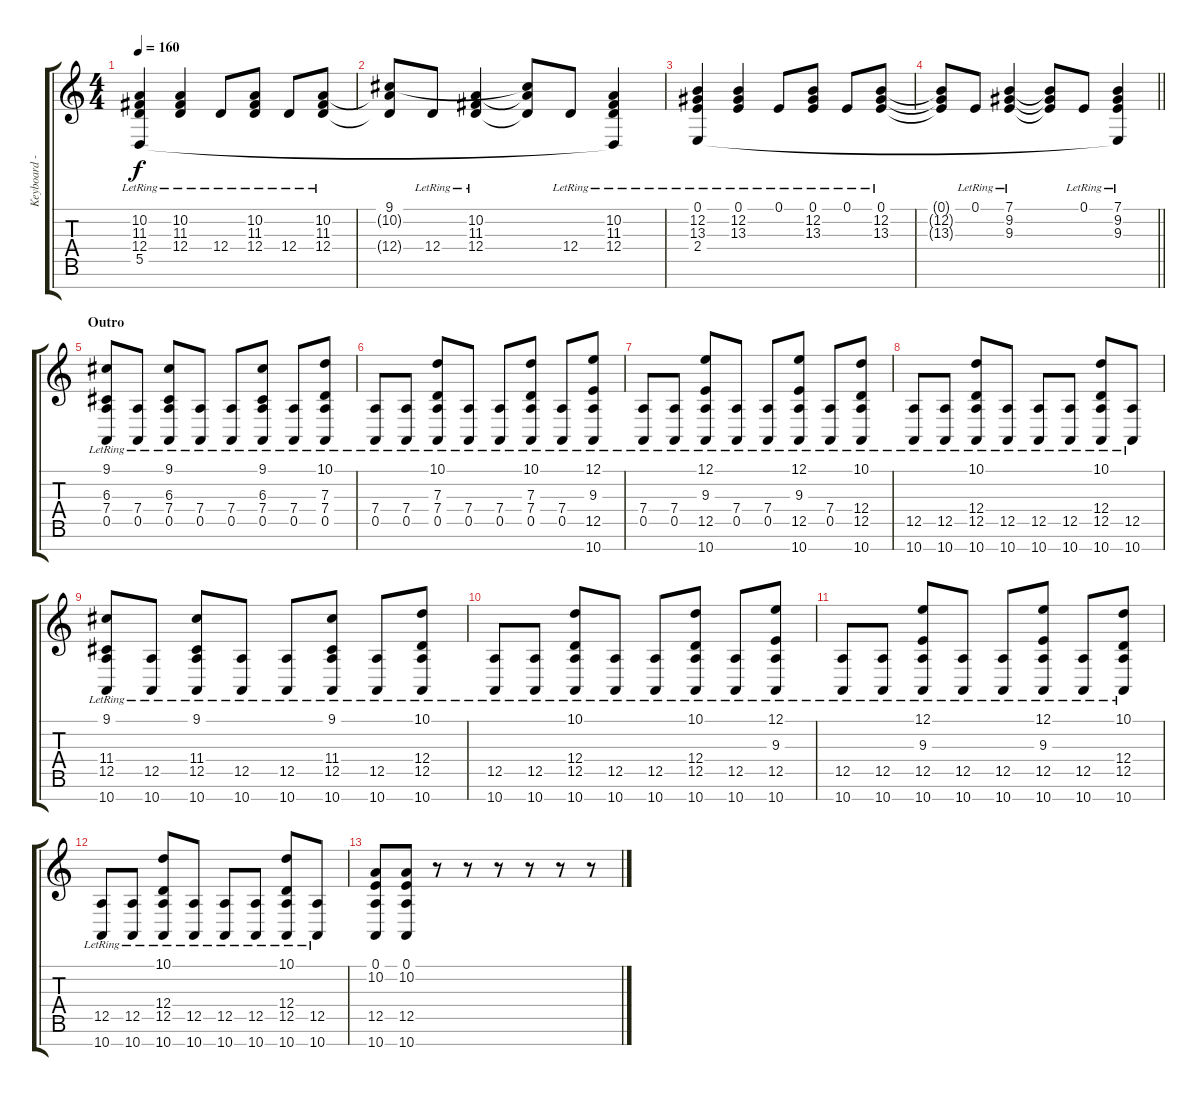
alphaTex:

\track ("Keyboard - Kevin" "Keyboard -") {instrument acousticgrandpiano}
\staff {score tabs}
\tuning (E4 B3 G3 D3 A2 E2 B1) {hide}
\ts (4 4)
\tempo 160
\clef g2
\ks c
(10.2{lr} 11.3{lr} 12.4{lr} 5.5{lr}).4{dy f} (10.2{lr} 11.3{lr} 12.4{lr}).4 12.4{lr}.8 (10.2{lr} 11.3{lr} 12.4{lr}).8 12.4{lr}.8 (10.2{lr} 11.3{lr} 12.4{lr}).8 |
(9.1{t} 10.2{t} 12.4{t}).8 12.4{lr}.8 (10.2{lr} 11.3{lr} 12.4{lr}).4 (9.1{t} 10.2{t} 12.4{t}).8 12.4{lr}.8 (10.2{lr} 11.3{lr} 12.4{lr} 5.5{t}).4 |
(0.1{lr} 12.2{lr} 13.3{lr} 2.4{lr}).4 (0.1{lr} 12.2{lr} 13.3{lr}).4 0.1{lr}.8 (0.1{lr} 12.2{lr} 13.3{lr}).8 0.1{lr}.8 (0.1{lr} 12.2{lr} 13.3{lr}).8 |
\barLineRight lightlight
(0.1{t} 12.2{t} 13.3{t}).8 0.1{lr}.8 (7.1{lr} 9.2{lr} 9.3{lr}).4 (7.1{t} 9.2{t} 9.3{t}).8 0.1{lr}.8 (7.1{lr} 9.2{lr} 9.3{lr} 2.4{t}).4 |
\section ("" "Outro")
(9.1{lr} 6.3{lr} 7.4{lr} 0.5{lr}).8 (7.4{lr} 0.5{lr}).8 (9.1{lr} 6.3{lr} 7.4{lr} 0.5{lr}).8 (7.4{lr} 0.5{lr}).8 (7.4{lr} 0.5{lr}).8 (9.1{lr} 6.3{lr} 7.4{lr} 0.5{lr}).8 (7.4{lr} 0.5{lr}).8 (10.1{lr} 7.3{lr} 7.4{lr} 0.5{lr}).8 |
(7.4{lr} 0.5{lr}).8 (7.4{lr} 0.5{lr}).8 (10.1{lr} 7.3{lr} 7.4{lr} 0.5{lr}).8 (7.4{lr} 0.5{lr}).8 (7.4{lr} 0.5{lr}).8 (10.1{lr} 7.3{lr} 7.4{lr} 0.5{lr}).8 (7.4{lr} 0.5{lr}).8 (12.1{lr} 9.3{lr} 12.5{lr} 10.7{lr}).8 |
(7.4{lr} 0.5{lr}).8 (7.4{lr} 0.5{lr}).8 (12.1{lr} 9.3{lr} 12.5{lr} 10.7{lr}).8 (7.4{lr} 0.5{lr}).8 (7.4{lr} 0.5{lr}).8 (12.1{lr} 9.3{lr} 12.5{lr} 10.7{lr}).8 (7.4{lr} 0.5{lr}).8 (10.1{lr} 12.4{lr} 12.5{lr} 10.7{lr}).8 |
(12.5{lr} 10.7{lr}).8 (12.5{lr} 10.7{lr}).8 (10.1{lr} 12.4{lr} 12.5{lr} 10.7{lr}).8 (12.5{lr} 10.7{lr}).8 (12.5{lr} 10.7{lr}).8 (12.5{lr} 10.7{lr}).8 (10.1{lr} 12.4{lr} 12.5{lr} 10.7{lr}).8 (12.5{lr} 10.7{lr}).8 |
(9.1{lr} 11.4{lr} 12.5{lr} 10.7{lr}).8 (12.5{lr} 10.7{lr}).8 (9.1{lr} 11.4{lr} 12.5{lr} 10.7{lr}).8 (12.5{lr} 10.7{lr}).8 (12.5{lr} 10.7{lr}).8 (9.1{lr} 11.4{lr} 12.5{lr} 10.7{lr}).8 (12.5{lr} 10.7{lr}).8 (10.1{lr} 12.4{lr} 12.5{lr} 10.7{lr}).8 |
(12.5{lr} 10.7{lr}).8 (12.5{lr} 10.7{lr}).8 (10.1{lr} 12.4{lr} 12.5{lr} 10.7{lr}).8 (12.5{lr} 10.7{lr}).8 (12.5{lr} 10.7{lr}).8 (10.1{lr} 12.4{lr} 12.5{lr} 10.7{lr}).8 (12.5{lr} 10.7{lr}).8 (12.1{lr} 9.3{lr} 12.5{lr} 10.7{lr}).8 |
(12.5{lr} 10.7{lr}).8 (12.5{lr} 10.7{lr}).8 (12.1{lr} 9.3{lr} 12.5{lr} 10.7{lr}).8 (12.5{lr} 10.7{lr}).8 (12.5{lr} 10.7{lr}).8 (12.1{lr} 9.3{lr} 12.5{lr} 10.7{lr}).8 (12.5{lr} 10.7{lr}).8 (10.1{lr} 12.4{lr} 12.5{lr} 10.7{lr}).8 |
(12.5{lr} 10.7{lr}).8 (12.5{lr} 10.7{lr}).8 (10.1{lr} 12.4{lr} 12.5{lr} 10.7{lr}).8 (12.5{lr} 10.7{lr}).8 (12.5{lr} 10.7{lr}).8 (12.5{lr} 10.7{lr}).8 (10.1{lr} 12.4{lr} 12.5{lr} 10.7{lr}).8 (12.5{lr} 10.7{lr}).8 |
(0.1 10.2 12.5 10.7).8 (0.1 10.2 12.5 10.7).8 r.8 r.8 r.8 r.8 r.8 r.8
